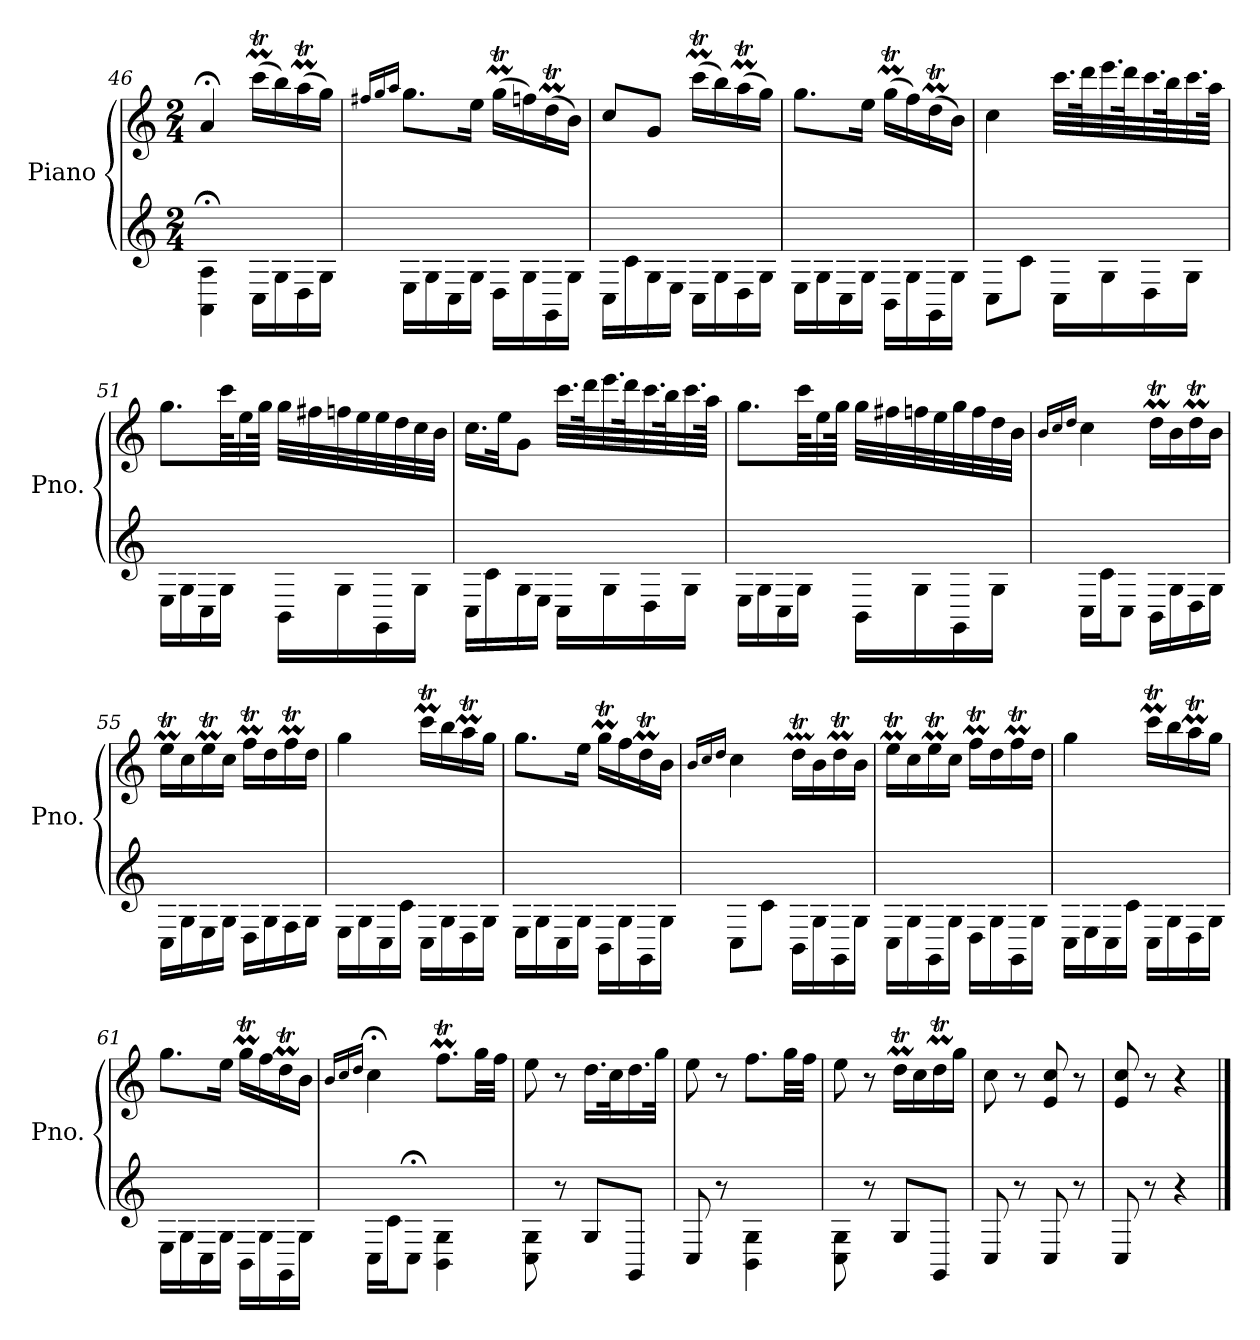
**kern	**kern
*part1	*part1
*staff2	*staff1
*I"Piano	*
*I'Pno.	*
*clefG2	*clefG2
*k[]	*k[]
*M2/4	*M2/4
=46	=46
4AA\;< 4A\;<	4a;</
16C\LL	(16cccMT\LL
16G\	16bb\)
16D\	(16aaMT\
16G\JJ	16gg\JJ)
!!LO:LB:g=z
=47	=47
.	16qff#X/LL
.	16qgg/
.	16qaa/JJ
16E\LL	8.gg\L
16G\	.
16C\	.
16G\JJ	16ee\Jk
16D\LL	(16ggMT\LL
16G\	16ffn\)
16GG\	(16ddMT\
16G\JJ	16b\JJ)
!!LO:PB:g=z
=48	=48
16C\LL	8cc/L
16c\	.
16G\	8g/J
16E\JJ	.
16C\LL	(16cccMT\LL
16G\	16bb\)
16D\	(16aaMT\
16G\JJ	16gg\JJ)
=49	=49
16E\LL	8.gg\L
16G\	.
16C\	.
16G\JJ	16ee\Jk
16BB\LL	(16ggMT\LL
16G\	16ff\)
16GG\	(16ddMT\
16G\JJ	16b\JJ)
=50	=50
8C\L	4cc\
8c\J	.
16C\LL	32.ccc\LLL
.	64ddd\K
16G\	32.eee\
.	64ddd\K
16D\	32.ccc\
.	64bb\K
16G\JJ	32.ccc\
.	64aa\JJJk
!!LO:LB:g=z
=51	=51
16E\LL	8.gg\L
16G\	.
16C\	.
16G\JJ	64ccc\KLL
.	32ee\
.	64gg\JJJk
16BB\LL	32gg\LLL
.	32ff#X\
16G\	32ffn\
.	32ee\
16GG\	32ee\
.	32dd\
16G\JJ	32cc\
.	32b\JJJ
!!LO:LB:g=z
=52	=52
16C\LL	16.cc\LL
16c\	.
.	32ee\JK
16G\	8g\J
16E\JJ	.
16C\LL	32.ccc\LLL
.	64ddd\K
16G\	32.eee\
.	64ddd\K
16D\	32.ccc\
.	64bb\K
16G\JJ	32.ccc\
.	64aa\JJJk
=53	=53
16E\LL	8.gg\L
16G\	.
16C\	.
16G\JJ	64ccc\KLL
.	32ee\
.	64gg\JJJk
16BB\LL	32gg\LLL
.	32ff#X\
16G\	32ffn\
.	32ee\
16GG\	32gg\
.	32ff\
16G\JJ	32dd\
.	32b\JJJ
=54	=54
.	16qb/LL
.	16qcc/
.	16qdd/JJ
16C\LL	4cc\
16c\J	.
8C\J	.
16BB\LL	16ddMT\LL
16G\	16b\
16D\	16ddMT\
16G\JJ	16b\JJ
!!LO:LB:g=z
=55	=55
16C\LL	16eemt\LL
16G\	16cc\
16E\	16eemt\
16G\JJ	16cc\JJ
16D\LL	16ffMT\LL
16G\	16dd\
16F\	16ffMT\
16G\JJ	16dd\JJ
!!LO:LB:g=z
=56	=56
16E\LL	4gg\
16G\	.
16C\	.
16c\JJ	.
16C\LL	16cccMT\LL
16G\	16bb\
16D\	16aaMT\
16G\JJ	16gg\JJ
=57	=57
16E\LL	8.gg\L
16G\	.
16C\	.
16G\JJ	16ee\Jk
16BB\LL	16ggMT\LL
16G\	16ff\
16GG\	16ddMT\
16G\JJ	16b\JJ
=58	=58
.	16qb/LL
.	16qcc/
.	16qdd/JJ
8C\L	4cc\
8c\J	.
16BB\LL	16ddMMT\LL
16G\	16b\
16GG\	16ddMT\
16G\JJ	16b\JJ
=59	=59
16C\LL	16eemt\LL
16G\	16cc\
16GG\	16eemt\
16G\JJ	16cc\JJ
16D\LL	16ffMT\LL
16G\	16dd\
16GG\	16ffMT\
16G\JJ	16dd\JJ
!!LO:LB:g=z
=60	=60
16C\LL	4gg\
16E\	.
16C\	.
16c\JJ	.
16C\LL	16cccMT\LL
16G\	16bb\
16D\	16aaMT\
16G\JJ	16gg\JJ
=61	=61
16E\LL	8.gg\L
16G\	.
16C\	.
16G\JJ	16ee\Jk
16BB\LL	16ggMT\LL
16G\	16ff\
16GG\	16ddMT\
16G\JJ	16b\JJ
=62	=62
.	16qb/LL
.	16qcc/
.	16qdd/JJ
16C\LL	4cc;<\
16c\J	.
8C;<\J	.
4BB\ 4G\	8.ffMT\L
.	32gg\LL
.	32ff\JJJ
=63	=63
8C\ 8G\	8ee\
8r	8r
8G/L	16.dd\LL
.	32cc\K
8GG/J	16.dd\
.	32gg\JJk
=64	=64
8C/	8ee\
8r	8r
4BB\ 4G\	8.ff\L
.	32gg\LL
.	32ff\JJJ
!!LO:PB:g=z
=65	=65
8C\ 8G\	8ee\
8r	8r
8G/L	16ddMT\LL
.	16cc\
8GG/J	16ddMT\
.	16gg\JJ
=66	=66
8C/	8cc\
8r	8r
8C/	8e/ 8cc/
8r	8r
=67	=67
8C/	8e/ 8cc/
8r	8r
4r	4r
==	==
*-	*-
